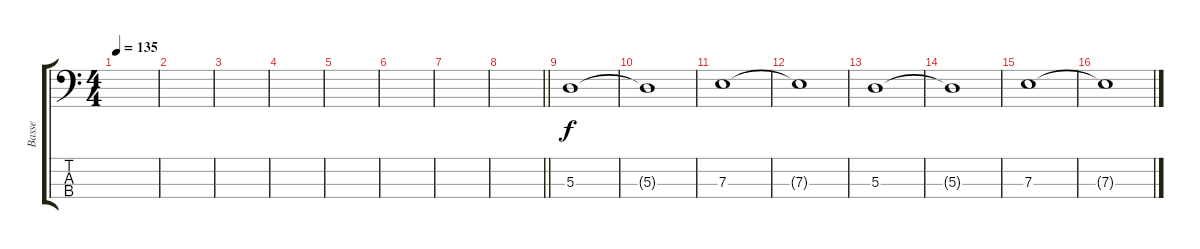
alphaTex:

\track ("Basse" "Basse") {instrument electricbassfinger}
\staff {score tabs}
\tuning (G2 D2 A1 E1) {hide}
\ts (4 4)
\tempo 135
\clef f4
\ks c
|
|
|
|
|
|
|
\barLineRight lightlight
|
5.3.1 |
5.3{t}.1 |
7.3.1 |
7.3{t}.1 |
5.3.1 |
5.3{t}.1 |
7.3.1 |
7.3{t}.1
